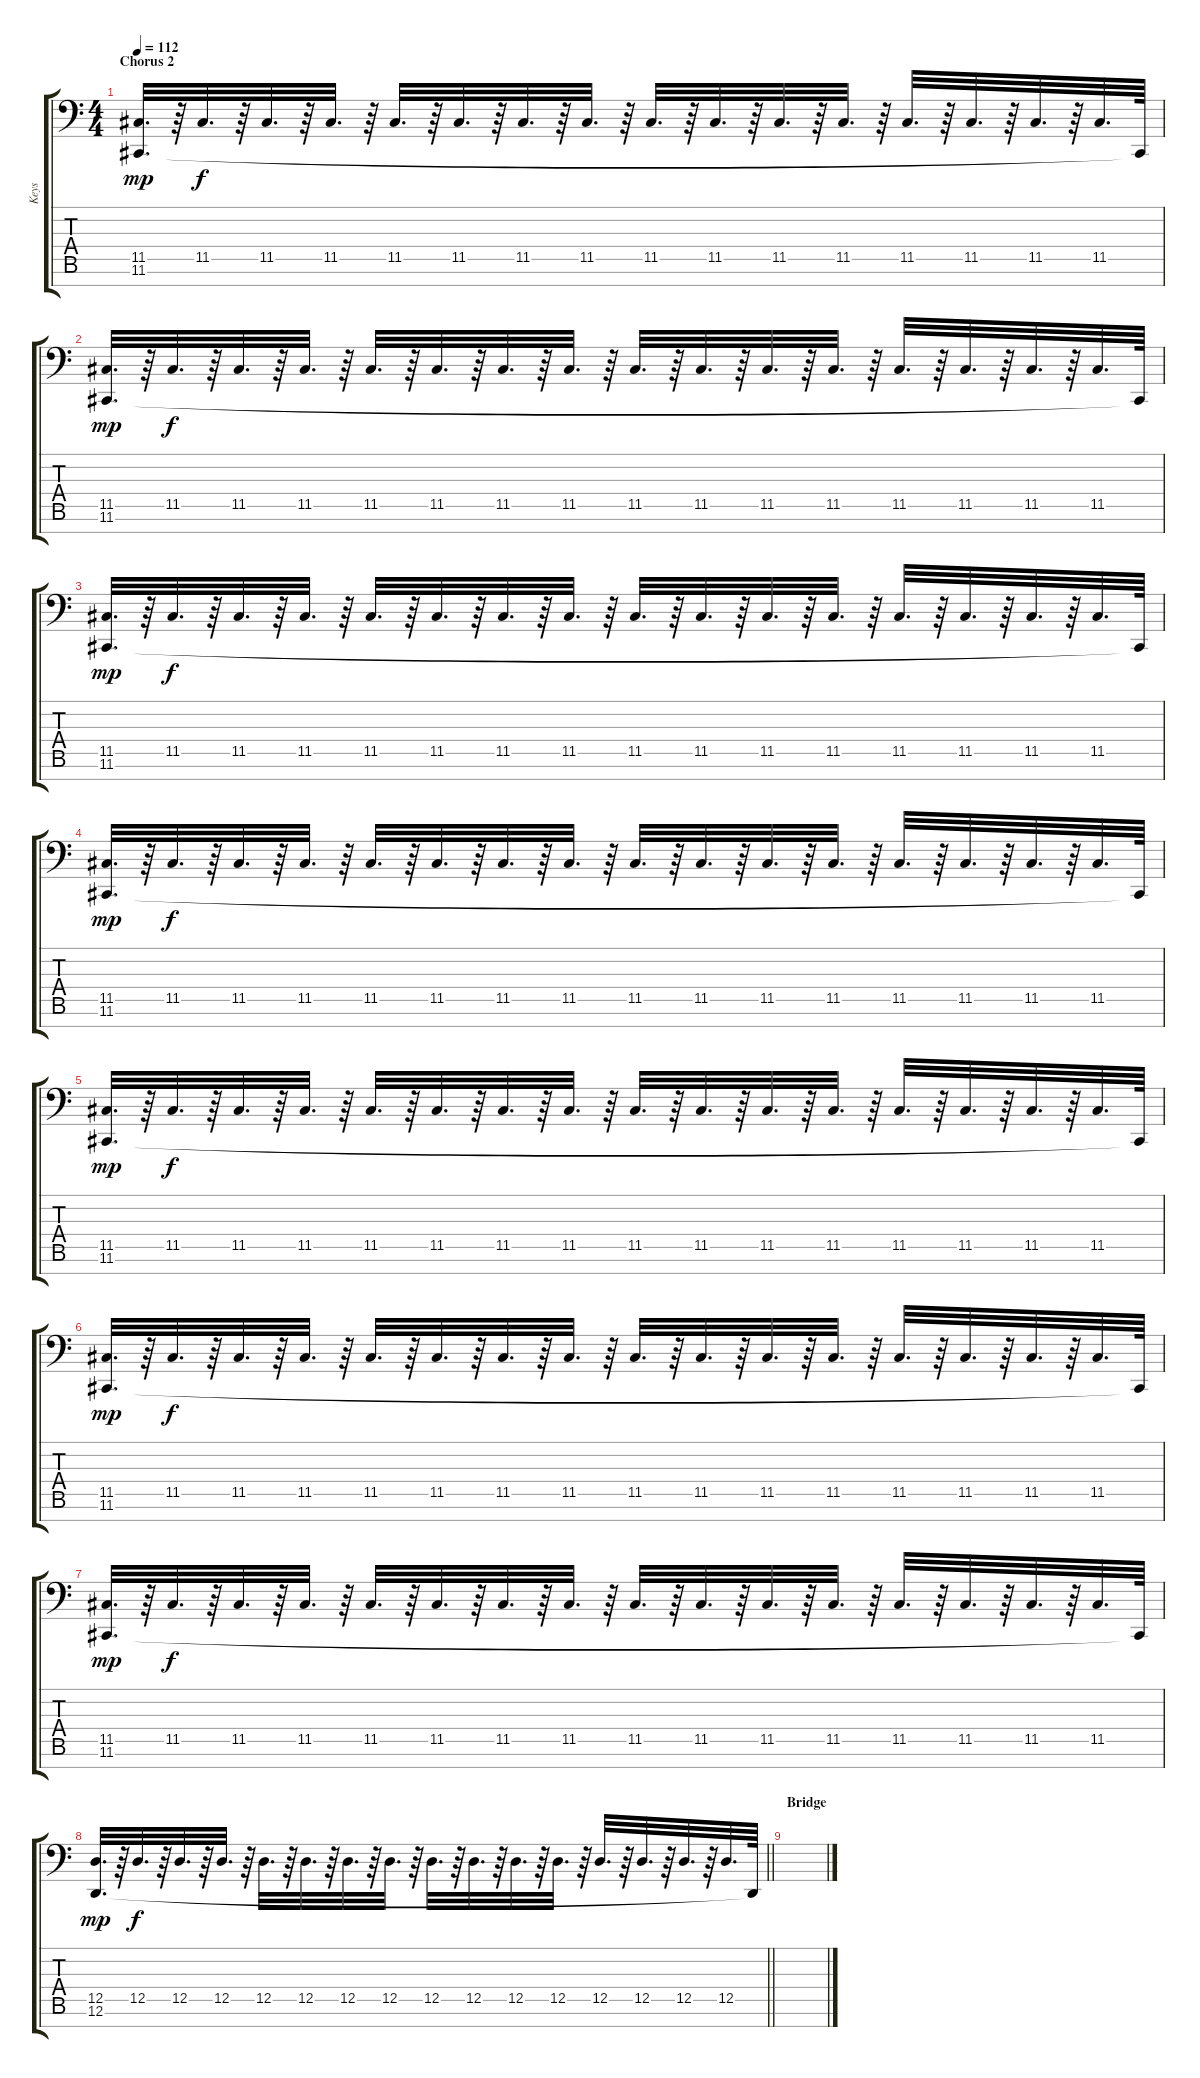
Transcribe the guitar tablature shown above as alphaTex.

\track ("Keys" "Keys") {instrument lead2sawtooth}
\staff {score tabs}
\tuning (D6 D5 D4 D3 D2 D1 D0) {hide}
\ts (4 4)
\section ("" "Chorus 2")
\tempo 112
\clef f4
\ks c
(11.5 11.6).32{d dy mp} r.64 11.5.32{d dy f} r.64 11.5.32{d} r.64 11.5.32{d} r.64 11.5.32{d} r.64 11.5.32{d} r.64 11.5.32{d} r.64 11.5.32{d} r.64 11.5.32{d} r.64 11.5.32{d} r.64 11.5.32{d} r.64 11.5.32{d} r.64 11.5.32{d} r.64 11.5.32{d} r.64 11.5.32{d} r.64 11.5.32{d} 11.6{t}.64 |
(11.5 11.6).32{d dy mp} r.64 11.5.32{d dy f} r.64 11.5.32{d} r.64 11.5.32{d} r.64 11.5.32{d} r.64 11.5.32{d} r.64 11.5.32{d} r.64 11.5.32{d} r.64 11.5.32{d} r.64 11.5.32{d} r.64 11.5.32{d} r.64 11.5.32{d} r.64 11.5.32{d} r.64 11.5.32{d} r.64 11.5.32{d} r.64 11.5.32{d} 11.6{t}.64 |
(11.5 11.6).32{d dy mp} r.64 11.5.32{d dy f} r.64 11.5.32{d} r.64 11.5.32{d} r.64 11.5.32{d} r.64 11.5.32{d} r.64 11.5.32{d} r.64 11.5.32{d} r.64 11.5.32{d} r.64 11.5.32{d} r.64 11.5.32{d} r.64 11.5.32{d} r.64 11.5.32{d} r.64 11.5.32{d} r.64 11.5.32{d} r.64 11.5.32{d} 11.6{t}.64 |
(11.5 11.6).32{d dy mp} r.64 11.5.32{d dy f} r.64 11.5.32{d} r.64 11.5.32{d} r.64 11.5.32{d} r.64 11.5.32{d} r.64 11.5.32{d} r.64 11.5.32{d} r.64 11.5.32{d} r.64 11.5.32{d} r.64 11.5.32{d} r.64 11.5.32{d} r.64 11.5.32{d} r.64 11.5.32{d} r.64 11.5.32{d} r.64 11.5.32{d} 11.6{t}.64 |
(11.5 11.6).32{d dy mp} r.64 11.5.32{d dy f} r.64 11.5.32{d} r.64 11.5.32{d} r.64 11.5.32{d} r.64 11.5.32{d} r.64 11.5.32{d} r.64 11.5.32{d} r.64 11.5.32{d} r.64 11.5.32{d} r.64 11.5.32{d} r.64 11.5.32{d} r.64 11.5.32{d} r.64 11.5.32{d} r.64 11.5.32{d} r.64 11.5.32{d} 11.6{t}.64 |
(11.5 11.6).32{d dy mp} r.64 11.5.32{d dy f} r.64 11.5.32{d} r.64 11.5.32{d} r.64 11.5.32{d} r.64 11.5.32{d} r.64 11.5.32{d} r.64 11.5.32{d} r.64 11.5.32{d} r.64 11.5.32{d} r.64 11.5.32{d} r.64 11.5.32{d} r.64 11.5.32{d} r.64 11.5.32{d} r.64 11.5.32{d} r.64 11.5.32{d} 11.6{t}.64 |
(11.5 11.6).32{d dy mp} r.64 11.5.32{d dy f} r.64 11.5.32{d} r.64 11.5.32{d} r.64 11.5.32{d} r.64 11.5.32{d} r.64 11.5.32{d} r.64 11.5.32{d} r.64 11.5.32{d} r.64 11.5.32{d} r.64 11.5.32{d} r.64 11.5.32{d} r.64 11.5.32{d} r.64 11.5.32{d} r.64 11.5.32{d} r.64 11.5.32{d} 11.6{t}.64 |
\barLineRight lightlight
(12.5 12.6).32{d dy mp} r.64 12.5.32{d dy f} r.64 12.5.32{d} r.64 12.5.32{d} r.64 12.5.32{d} r.64 12.5.32{d} r.64 12.5.32{d} r.64 12.5.32{d} r.64 12.5.32{d} r.64 12.5.32{d} r.64 12.5.32{d} r.64 12.5.32{d} r.64 12.5.32{d} r.64 12.5.32{d} r.64 12.5.32{d} r.64 12.5.32{d} 12.6{t}.64 |
\section ("" "Bridge")
